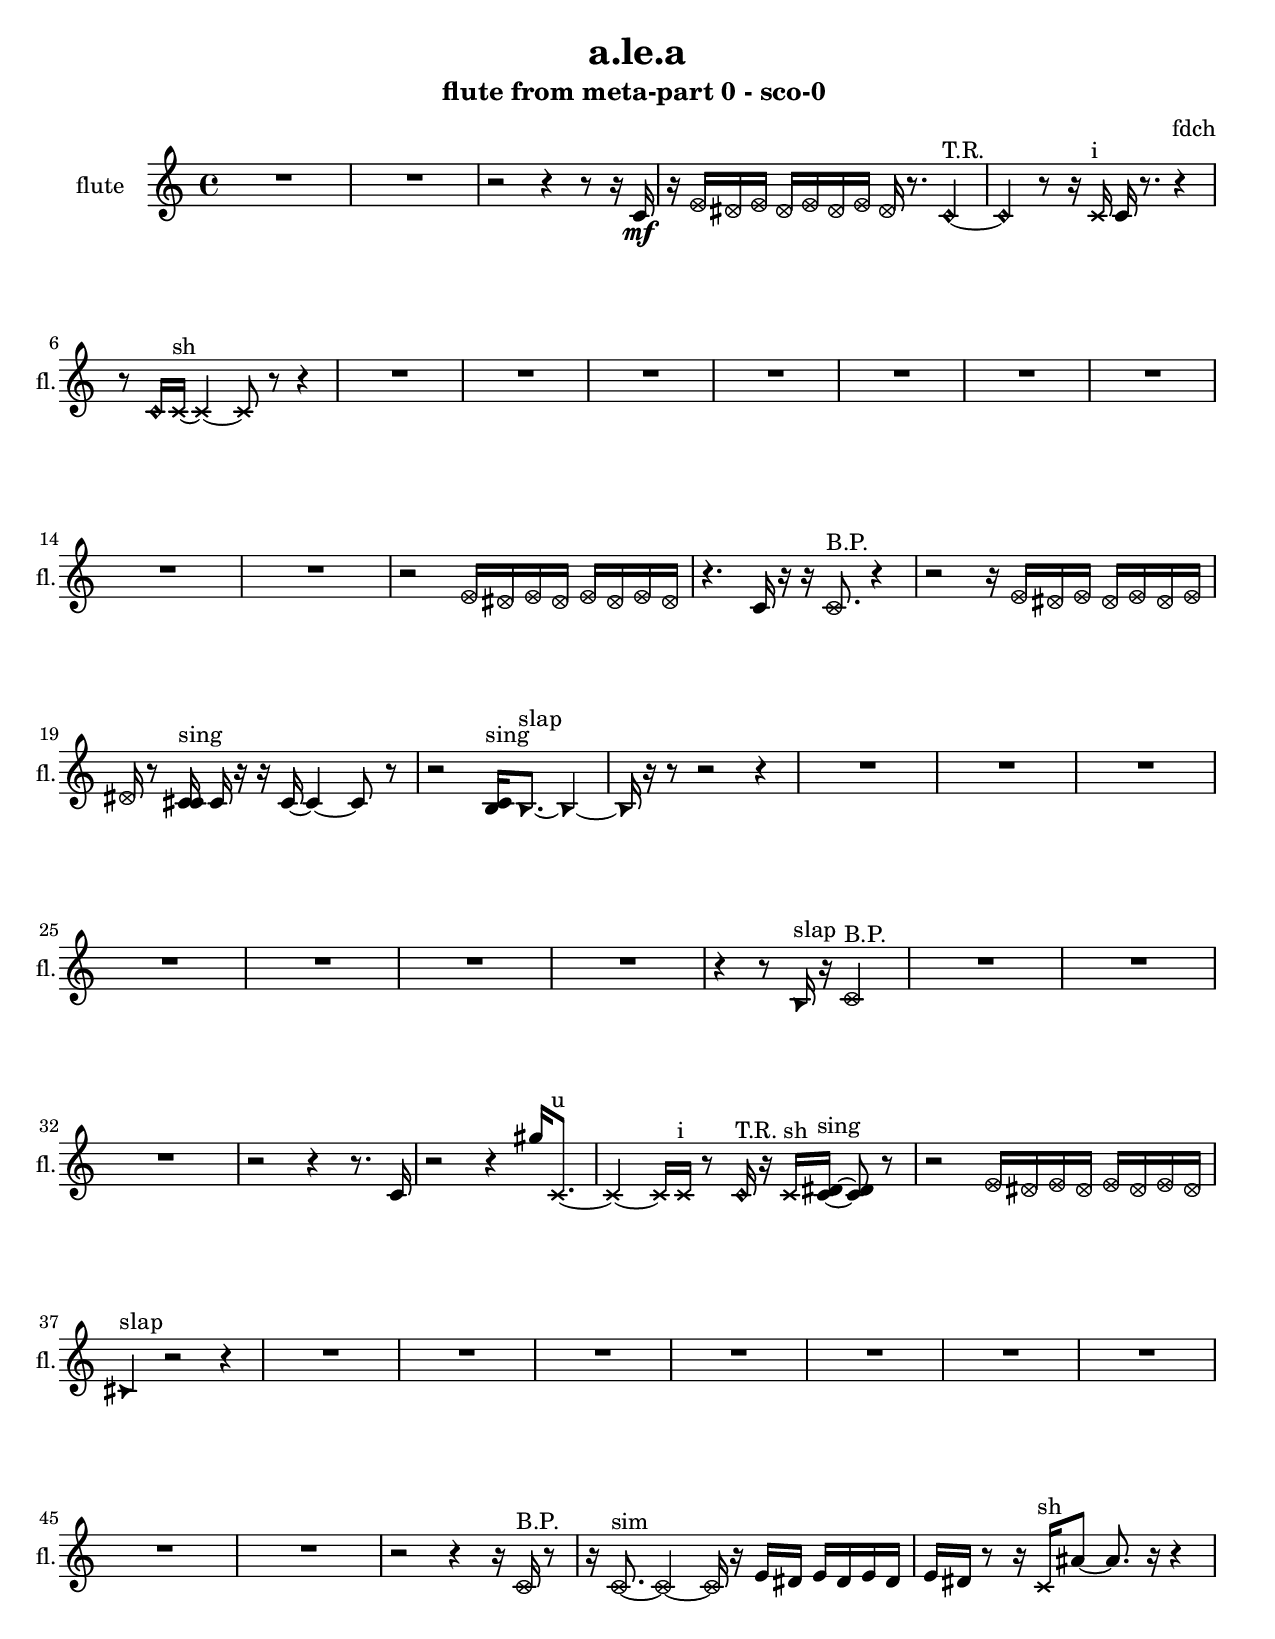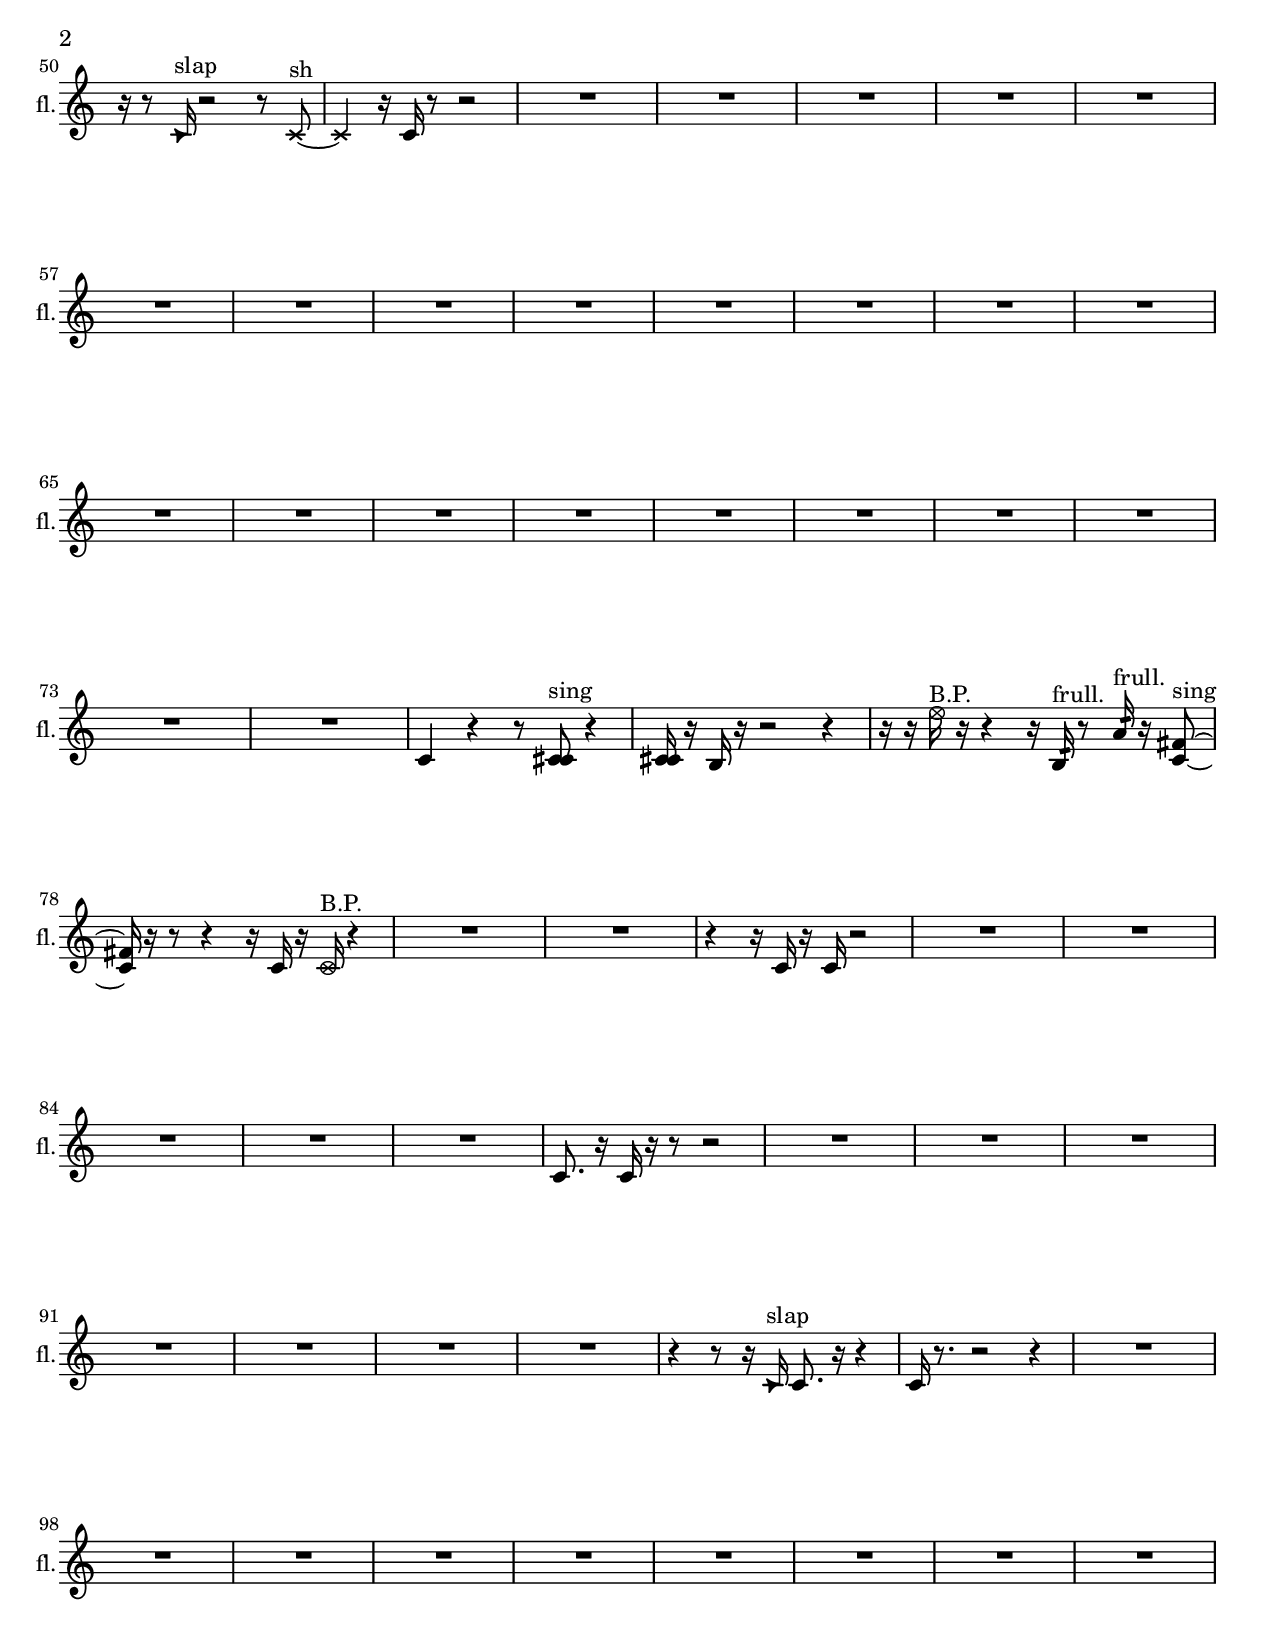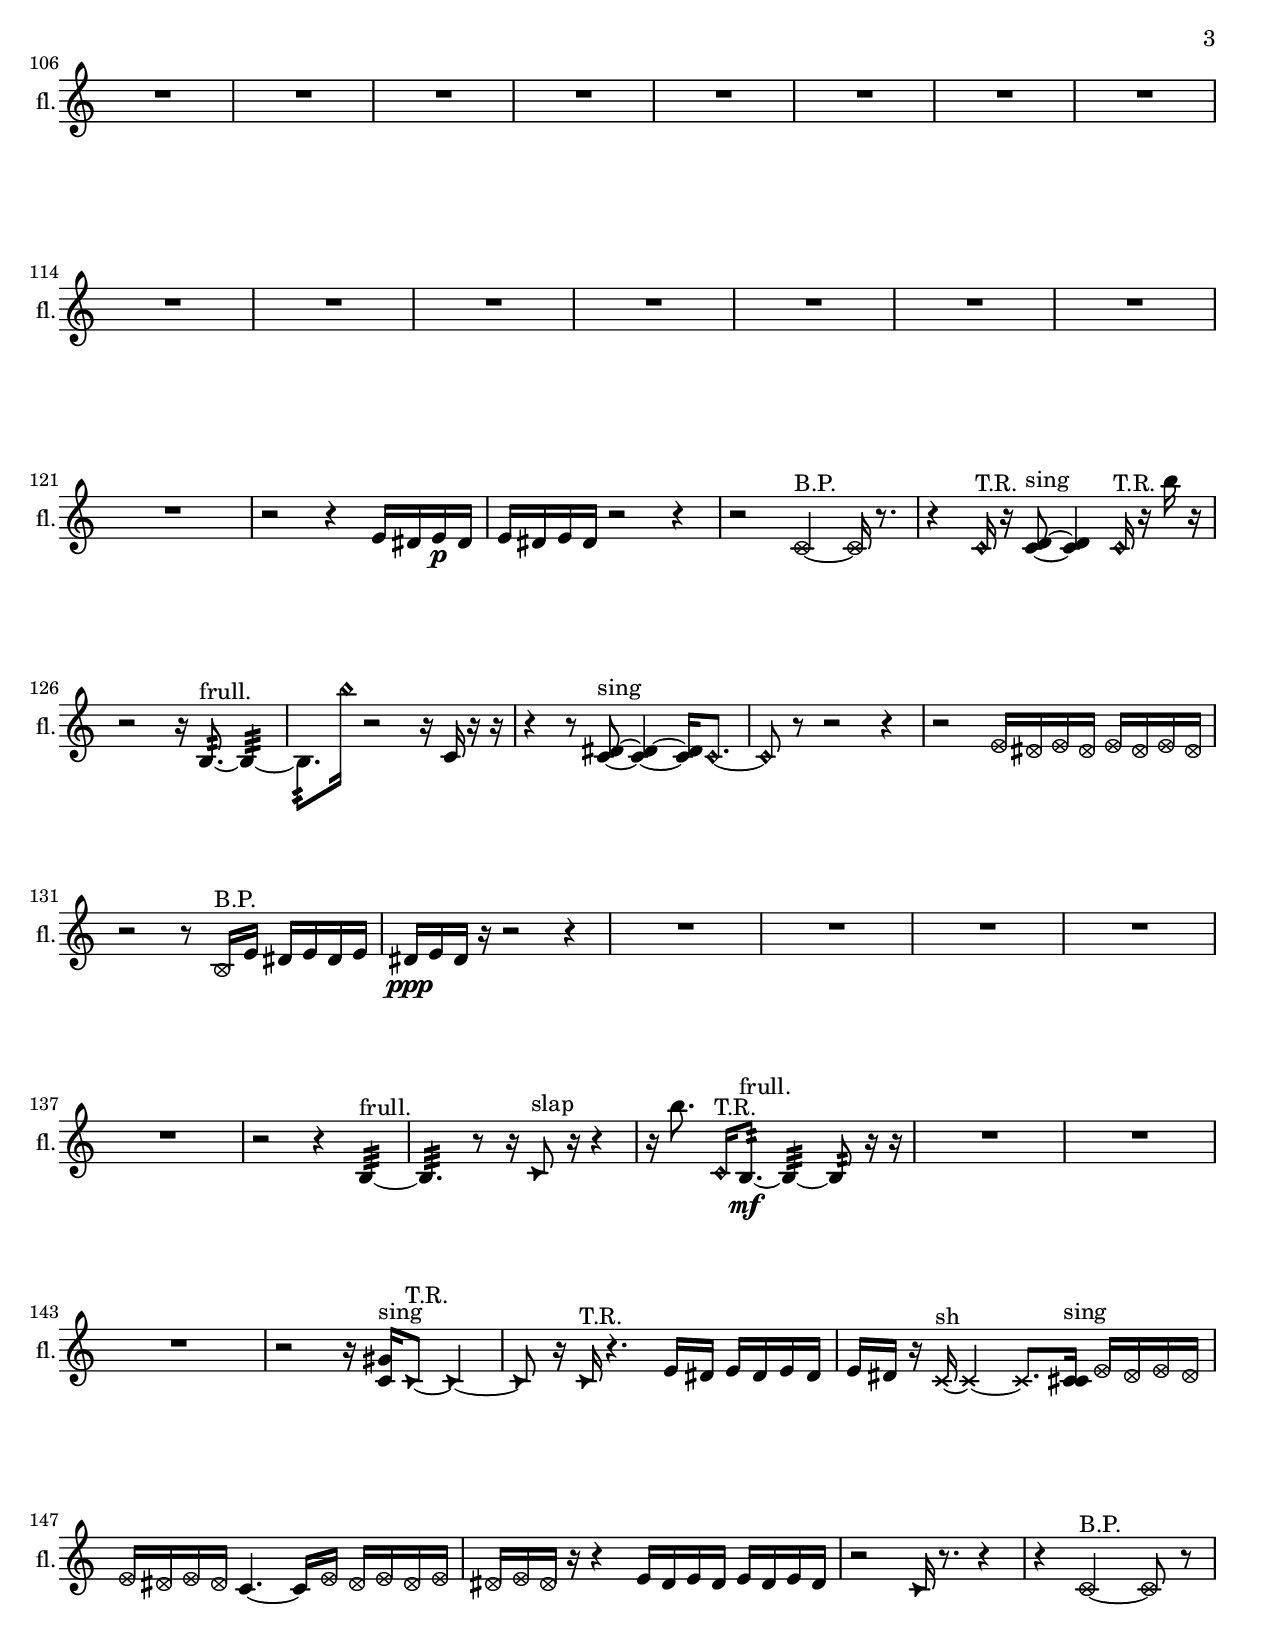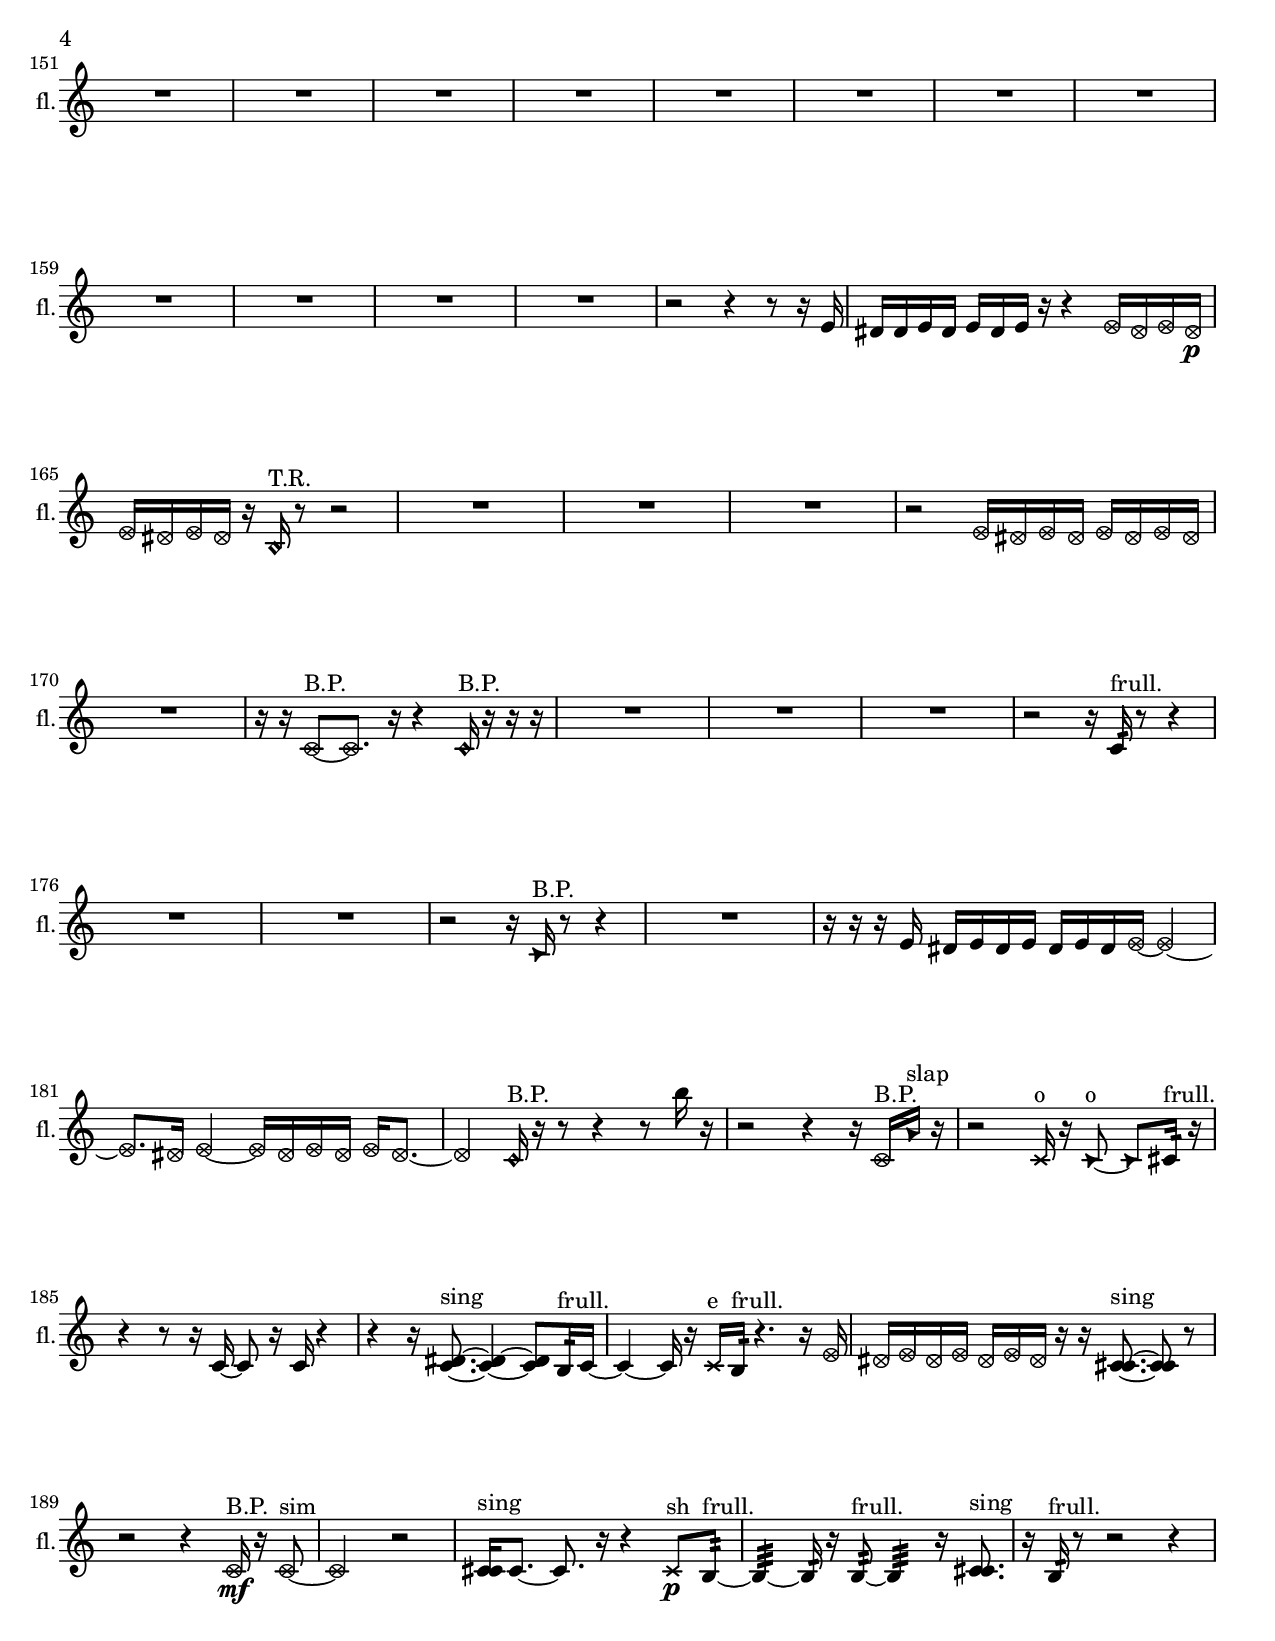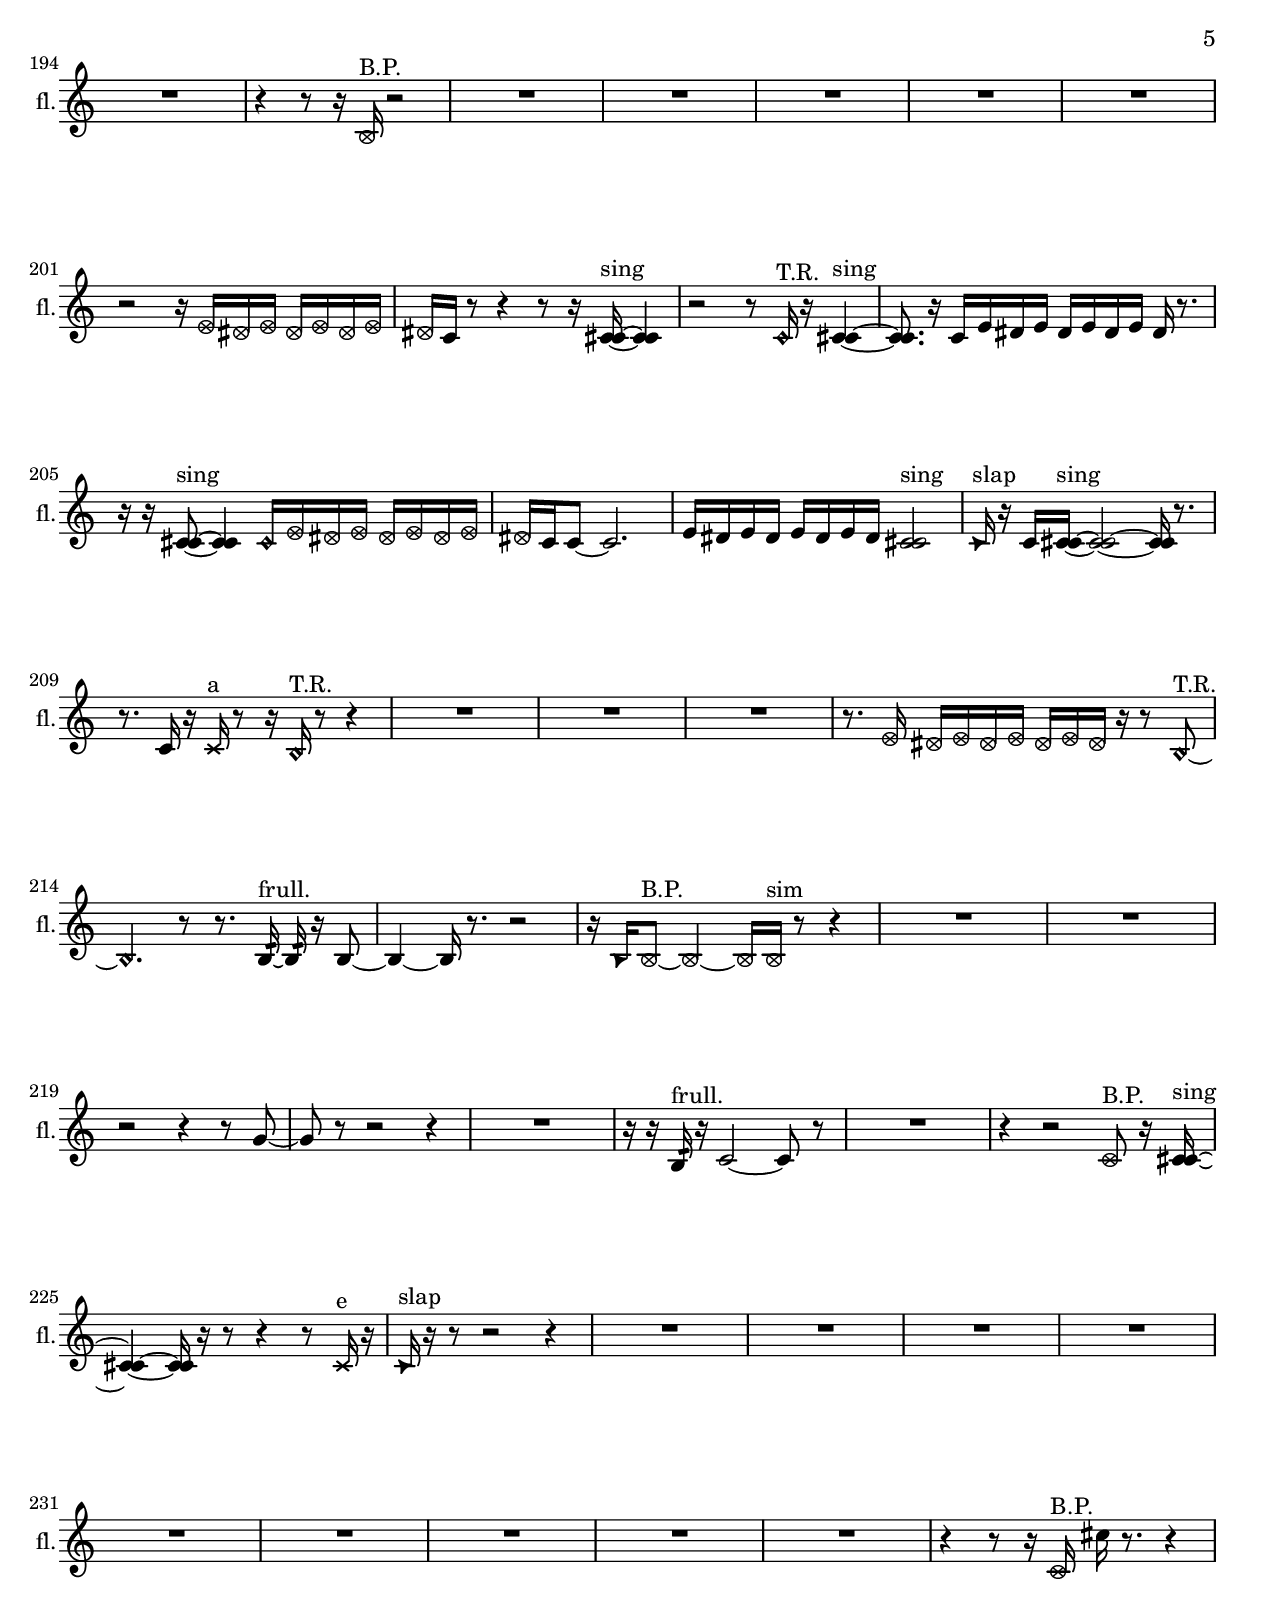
\version "2.19.56" 

flute_one_part = \relative c' {

  \time 4/4

  \clef treble 
  % ________________________________________bar 1 :
  R1  |
  % ________________________________________bar 2 :
  R1  |
  % ________________________________________bar 3 :
  r2 
  r4 
  r8  r16  c16\mf  |
  % ________________________________________bar 4 :
  r16  \once \override NoteHead.style = #'xcircle e16  \once \override NoteHead.style = #'xcircle dis16  \once \override NoteHead.style = #'xcircle e16 
  \once \override NoteHead.style = #'xcircle dis16  \once \override NoteHead.style = #'xcircle e16  \once \override NoteHead.style = #'xcircle dis16  \once \override NoteHead.style = #'xcircle e16 
  \once \override NoteHead.style = #'xcircle dis16  r8. 
  \once \override NoteHead.style = #'harmonic c4~^\markup {T.R. }  |
  % ________________________________________bar 5 :
  \once \override NoteHead.style = #'harmonic c4 
  r8  r16  \xNote c16^\markup {i } 
  c16  r8. 
  r4  |
  % ________________________________________bar 6 :
  r8  \once \override NoteHead.style = #'harmonic c16  \xNote c16~^\markup {sh } 
  \xNote c4~ 
  \xNote c8  r8 
  r4  |
  % ________________________________________bar 7 :
  R1  |
  % ________________________________________bar 8 :
  R1  |
  % ________________________________________bar 9 :
  R1  |
  % ________________________________________bar 10 :
  R1  |
  % ________________________________________bar 11 :
  R1  |
  % ________________________________________bar 12 :
  R1  |
  % ________________________________________bar 13 :
  R1  |
  % ________________________________________bar 14 :
  R1  |
  % ________________________________________bar 15 :
  R1  |
  % ________________________________________bar 16 :
  r2 
  \once \override NoteHead.style = #'xcircle e16  \once \override NoteHead.style = #'xcircle dis16  \once \override NoteHead.style = #'xcircle e16  \once \override NoteHead.style = #'xcircle dis16 
  \once \override NoteHead.style = #'xcircle e16  \once \override NoteHead.style = #'xcircle dis16  \once \override NoteHead.style = #'xcircle e16  \once \override NoteHead.style = #'xcircle dis16  |
  % ________________________________________bar 17 :
  r4. 
  c16  r16 
  r16  \once \override NoteHead.style = #'xcircle c8.^\markup {B.P. } 
  r4  |
  % ________________________________________bar 18 :
  r2 
  r16  \once \override NoteHead.style = #'xcircle e16  \once \override NoteHead.style = #'xcircle dis16  \once \override NoteHead.style = #'xcircle e16 
  \once \override NoteHead.style = #'xcircle dis16  \once \override NoteHead.style = #'xcircle e16  \once \override NoteHead.style = #'xcircle dis16  \once \override NoteHead.style = #'xcircle e16  |
  % ________________________________________bar 19 :
  \once \override NoteHead.style = #'xcircle dis16  r8  <c cis >16^\markup {sing } 
  c16  r16  r16  c16~ 
  c4~ 
  c8  r8  |
  % ________________________________________bar 20 :
  r2 
  <b c >16^\markup {sing }  \once \override NoteHead.style = #'triangle b8.~^\markup {slap } 
  \once \override NoteHead.style = #'triangle b4~  |
  % ________________________________________bar 21 :
  \once \override NoteHead.style = #'triangle b16  r16  r8 
  r2 
  r4  |
  % ________________________________________bar 22 :
  R1  |
  % ________________________________________bar 23 :
  R1  |
  % ________________________________________bar 24 :
  R1  |
  % ________________________________________bar 25 :
  R1  |
  % ________________________________________bar 26 :
  R1  |
  % ________________________________________bar 27 :
  R1  |
  % ________________________________________bar 28 :
  R1  |
  % ________________________________________bar 29 :
  r4 
  r8  \once \override NoteHead.style = #'triangle b16^\markup {slap }  r16 
  \once \override NoteHead.style = #'xcircle c2^\markup {B.P. }  |
  % ________________________________________bar 30 :
  R1  |
  % ________________________________________bar 31 :
  R1  |
  % ________________________________________bar 32 :
  R1  |
  % ________________________________________bar 33 :
  r2 
  r4 
  r8.  c16  |
  % ________________________________________bar 34 :
  r2 
  r4 
  gis''16  \xNote c,,8.~^\markup {u }  |
  % ________________________________________bar 35 :
  \xNote c4~ 
  \xNote c16  \xNote c16^\markup {i }  r8 
  \once \override NoteHead.style = #'harmonic c16^\markup {T.R. }  r16  \xNote c16^\markup {sh }  <c dis >16~^\markup {sing } 
  <c dis >8  r8  |
  % ________________________________________bar 36 :
  r2 
  \once \override NoteHead.style = #'xcircle e16  \once \override NoteHead.style = #'xcircle dis16  \once \override NoteHead.style = #'xcircle e16  \once \override NoteHead.style = #'xcircle dis16 
  \once \override NoteHead.style = #'xcircle e16  \once \override NoteHead.style = #'xcircle dis16  \once \override NoteHead.style = #'xcircle e16  \once \override NoteHead.style = #'xcircle dis16  |
  % ________________________________________bar 37 :
  \once \override NoteHead.style = #'triangle cis4^\markup {slap } 
  r2 
  r4  |
  % ________________________________________bar 38 :
  R1  |
  % ________________________________________bar 39 :
  R1  |
  % ________________________________________bar 40 :
  R1  |
  % ________________________________________bar 41 :
  R1  |
  % ________________________________________bar 42 :
  R1  |
  % ________________________________________bar 43 :
  R1  |
  % ________________________________________bar 44 :
  R1  |
  % ________________________________________bar 45 :
  R1  |
  % ________________________________________bar 46 :
  R1  |
  % ________________________________________bar 47 :
  r2 
  r4 
  r16  \once \override NoteHead.style = #'xcircle c16^\markup {B.P. }  r8  |
  % ________________________________________bar 48 :
  r16  \once \override NoteHead.style = #'xcircle c8.~^\markup {sim } 
  \once \override NoteHead.style = #'xcircle c4~ 
  \once \override NoteHead.style = #'xcircle c16  r16  e16  dis16 
  e16  dis16  e16  dis16  |
  % ________________________________________bar 49 :
  e16  dis16  r8 
  r16  \xNote c16^\markup {sh }  ais'8~ 
  ais8.  r16 
  r4  |
  % ________________________________________bar 50 :
  r16  r8  \once \override NoteHead.style = #'triangle c,16^\markup {slap } 
  r2 
  r8  \xNote c8~^\markup {sh }  |
  % ________________________________________bar 51 :
  \xNote c4 
  r16  c16  r8 
  r2  |
  % ________________________________________bar 52 :
  R1  |
  % ________________________________________bar 53 :
  R1  |
  % ________________________________________bar 54 :
  R1  |
  % ________________________________________bar 55 :
  R1  |
  % ________________________________________bar 56 :
  R1  |
  % ________________________________________bar 57 :
  R1  |
  % ________________________________________bar 58 :
  R1  |
  % ________________________________________bar 59 :
  R1  |
  % ________________________________________bar 60 :
  R1  |
  % ________________________________________bar 61 :
  R1  |
  % ________________________________________bar 62 :
  R1  |
  % ________________________________________bar 63 :
  R1  |
  % ________________________________________bar 64 :
  R1  |
  % ________________________________________bar 65 :
  R1  |
  % ________________________________________bar 66 :
  R1  |
  % ________________________________________bar 67 :
  R1  |
  % ________________________________________bar 68 :
  R1  |
  % ________________________________________bar 69 :
  R1  |
  % ________________________________________bar 70 :
  R1  |
  % ________________________________________bar 71 :
  R1  |
  % ________________________________________bar 72 :
  R1  |
  % ________________________________________bar 73 :
  R1  |
  % ________________________________________bar 74 :
  R1  |
  % ________________________________________bar 75 :
  c4 
  r4 
  r8 <c cis >8^\markup {sing }
  r4  |
  % ________________________________________bar 2 :
  <c cis >16  r16  b16  r16 
  r2 
  r4  |
  % ________________________________________bar 3 :
  r16  r16  \once \override NoteHead.style = #'xcircle e'16^\markup {B.P. }  r16 
  r4 
  r16  b,16:32^\markup {frull. }  r8 
  a'16:32^\markup {frull. }  r16  <c, fis >8~^\markup {sing }  |
  % ________________________________________bar 4 :
  <c fis >16  r16  r8 
  r4 
  r16  c16  r16  \once \override NoteHead.style = #'xcircle c16^\markup {B.P. } 
  r4  |
  % ________________________________________bar 5 :
  R1  |
  % ________________________________________bar 6 :
  R1  |
  % ________________________________________bar 7 :
  r4 
  r16  c16  r16  c16 
  r2  |
  % ________________________________________bar 8 :
  R1  |
  % ________________________________________bar 9 :
  R1  |
  % ________________________________________bar 10 :
  R1  |
  % ________________________________________bar 11 :
  R1  |
  % ________________________________________bar 12 :
  R1  |
  % ________________________________________bar 13 :
  c8.  r16 
  c16  r16  r8 
  r2  |
  % ________________________________________bar 14 :
  R1  |
  % ________________________________________bar 15 :
  R1  |
  % ________________________________________bar 16 :
  R1  |
  % ________________________________________bar 17 :
  R1  |
  % ________________________________________bar 18 :
  R1  |
  % ________________________________________bar 19 :
  R1  |
  % ________________________________________bar 20 :
  R1  |
  % ________________________________________bar 21 :
  r4 
  r8  r16  \once \override NoteHead.style = #'triangle c16^\markup {slap } 
  c8.  r16 
  r4  |
  % ________________________________________bar 22 :
  c16  r8. 
  r2 
  r4  |
  % ________________________________________bar 23 :
  R1  |
  % ________________________________________bar 24 :
  R1  |
  % ________________________________________bar 25 :
  R1  |
  % ________________________________________bar 26 :
  R1  |
  % ________________________________________bar 27 :
  R1  |
  % ________________________________________bar 28 :
  R1  |
  % ________________________________________bar 29 :
  R1  |
  % ________________________________________bar 30 :
  R1  |
  % ________________________________________bar 31 :
  R1  |
  % ________________________________________bar 32 :
  R1  |
  % ________________________________________bar 33 :
  R1  |
  % ________________________________________bar 34 :
  R1  |
  % ________________________________________bar 35 :
  R1  |
  % ________________________________________bar 36 :
  R1  |
  % ________________________________________bar 37 :
  R1  |
  % ________________________________________bar 38 :
  R1  |
  % ________________________________________bar 39 :
  R1  |
  % ________________________________________bar 40 :
  R1  |
  % ________________________________________bar 41 :
  R1  |
  % ________________________________________bar 42 :
  R1  |
  % ________________________________________bar 43 :
  R1  |
  % ________________________________________bar 44 :
  R1  |
  % ________________________________________bar 45 :
  R1  |
  % ________________________________________bar 46 :
  R1  |
  % ________________________________________bar 47 :
  R1  |
  % ________________________________________bar 48 :
  r2 
  r4 
  e16  dis16  e16\p  dis16  |
  % ________________________________________bar 49 :
  e16  dis16  e16  dis16 
  r2 
  r4  |
  % ________________________________________bar 50 :
  r2 
  \once \override NoteHead.style = #'xcircle c4~^\markup {B.P. } 
  \once \override NoteHead.style = #'xcircle c16  r8.  |
  % ________________________________________bar 51 :
  r4 
  \once \override NoteHead.style = #'harmonic c16^\markup {T.R. }  r16  <c d >8~^\markup {sing } 
  <c d >4 
  \once \override NoteHead.style = #'harmonic c16^\markup {T.R. }  r16  b''16  r16  |
  % ________________________________________bar 52 :
  r2 
  r16  b,,8.:32~^\markup {frull. } 
  b4:32~  |
  % ________________________________________bar 53 :
  b8.:32  \once \override NoteHead.style = #'harmonic b''16 
  r2 
  r16  c,,16  r16  r16  |
  % ________________________________________bar 54 :
  r4 
  r8  <c dis >8~^\markup {sing } 
  <c dis >4~ 
  <c dis >16  \once \override NoteHead.style = #'harmonic c8.~  |
  % ________________________________________bar 55 :
  \once \override NoteHead.style = #'harmonic c8  r8 
  r2 
  r4  |
  % ________________________________________bar 56 :
  r2 
  \once \override NoteHead.style = #'xcircle e16  \once \override NoteHead.style = #'xcircle dis16  \once \override NoteHead.style = #'xcircle e16  \once \override NoteHead.style = #'xcircle dis16 
  \once \override NoteHead.style = #'xcircle e16  \once \override NoteHead.style = #'xcircle dis16  \once \override NoteHead.style = #'xcircle e16  \once \override NoteHead.style = #'xcircle dis16  |
  % ________________________________________bar 57 :
  r2 
  r8  \once \override NoteHead.style = #'xcircle b16^\markup {B.P. }  e16 
  dis16  e16  dis16  e16  |
  % ________________________________________bar 58 :
  dis16\ppp  e16  dis16  r16 
  r2 
  r4  |
  % ________________________________________bar 59 :
  R1  |
  % ________________________________________bar 60 :
  R1  |
  % ________________________________________bar 61 :
  R1  |
  % ________________________________________bar 62 :
  R1  |
  % ________________________________________bar 63 :
  R1  |
  % ________________________________________bar 64 :
  r2 
  r4 
  b4:32~^\markup {frull. }  |
  % ________________________________________bar 65 :
  b4.:32 
  r8 
  r16  \once \override NoteHead.style = #'triangle c8^\markup {slap }  r16 
  r4  |
  % ________________________________________bar 66 :
  r16  b''8. 
  \once \override NoteHead.style = #'harmonic c,,16^\markup {T.R. }  b8.:32~\mf^\markup {frull. } 
  b4:32~ 
  b8:32  r16  r16  |
  % ________________________________________bar 67 :
  R1  |
  % ________________________________________bar 68 :
  R1  |
  % ________________________________________bar 69 :
  R1  |
  % ________________________________________bar 70 :
  r2 
  r16  <c gis' >16^\markup {sing }  \once \override NoteHead.style = #'triangle c8~^\markup {T.R. } 
  \once \override NoteHead.style = #'triangle c4~  |
  % ________________________________________bar 71 :
  \once \override NoteHead.style = #'triangle c8  r16  \once \override NoteHead.style = #'triangle c16^\markup {T.R. } 
  r4. 
  e16  dis16 
  e16  dis16  e16  dis16  |
  % ________________________________________bar 72 :
  e16  dis16  r16  \xNote c16~^\markup {sh } 
  \xNote c4~ 
  \xNote c8.  <c cis >16^\markup {sing } 
  \once \override NoteHead.style = #'xcircle e16  \once \override NoteHead.style = #'xcircle dis16  \once \override NoteHead.style = #'xcircle e16  \once \override NoteHead.style = #'xcircle dis16  |
  % ________________________________________bar 73 :
  \once \override NoteHead.style = #'xcircle e16  \once \override NoteHead.style = #'xcircle dis16  \once \override NoteHead.style = #'xcircle e16  \once \override NoteHead.style = #'xcircle dis16 
  c4.~ 
  c16  \once \override NoteHead.style = #'xcircle e16 
  \once \override NoteHead.style = #'xcircle dis16  \once \override NoteHead.style = #'xcircle e16  \once \override NoteHead.style = #'xcircle dis16  \once \override NoteHead.style = #'xcircle e16  |
  % ________________________________________bar 74 :
  \once \override NoteHead.style = #'xcircle dis16  \once \override NoteHead.style = #'xcircle e16  \once \override NoteHead.style = #'xcircle dis16  r16 
  r4 
  e16  dis16  e16  dis16 
  e16  dis16  e16  dis16  |
  % ________________________________________bar 75 :
  r2 
  \once \override NoteHead.style = #'triangle c16  r8. 
  r4  |
  % ________________________________________bar 76 :
  r4 
  \once \override NoteHead.style = #'xcircle c2~^\markup {B.P. } 
  \once \override NoteHead.style = #'xcircle c8  r8  |
  % ________________________________________bar 77 :
  R1  |
  % ________________________________________bar 78 :
  R1  |
  % ________________________________________bar 79 :
  R1  |
  % ________________________________________bar 80 :
  R1  |
  % ________________________________________bar 81 :
  R1 |
  % ________________________________________bar 2 :
  R1  |
  % ________________________________________bar 3 :
  R1  |
  % ________________________________________bar 4 :
  R1  |
  % ________________________________________bar 5 :
  R1  |
  % ________________________________________bar 6 :
  R1  |
  % ________________________________________bar 7 :
  R1  |
  % ________________________________________bar 8 :
  R1  |
  % ________________________________________bar 9 :
  r2 
  r4 
  r8  r16  e16  |
  % ________________________________________bar 10 :
  dis16  dis16  e16  dis16 
  e16  dis16  e16  r16 
  r4 
  \once \override NoteHead.style = #'xcircle e16  \once \override NoteHead.style = #'xcircle dis16  \once \override NoteHead.style = #'xcircle e16  \once \override NoteHead.style = #'xcircle dis16\p  |
  % ________________________________________bar 11 :
  \once \override NoteHead.style = #'xcircle e16  \once \override NoteHead.style = #'xcircle dis16  \once \override NoteHead.style = #'xcircle e16  \once \override NoteHead.style = #'xcircle dis16 
  r16  \once \override NoteHead.style = #'harmonic b16^\markup {T.R. }  r8 
  r2  |
  % ________________________________________bar 12 :
  R1  |
  % ________________________________________bar 13 :
  R1  |
  % ________________________________________bar 14 :
  R1  |
  % ________________________________________bar 15 :
  r2 
  \once \override NoteHead.style = #'xcircle e16  \once \override NoteHead.style = #'xcircle dis16  \once \override NoteHead.style = #'xcircle e16  \once \override NoteHead.style = #'xcircle dis16 
  \once \override NoteHead.style = #'xcircle e16  \once \override NoteHead.style = #'xcircle dis16  \once \override NoteHead.style = #'xcircle e16  \once \override NoteHead.style = #'xcircle dis16  |
  % ________________________________________bar 16 :
  R1  |
  % ________________________________________bar 17 :
  r16  r16  \once \override NoteHead.style = #'xcircle c8~^\markup {B.P. } 
  \once \override NoteHead.style = #'xcircle c8.  r16 
  r4 
  \once \override NoteHead.style = #'harmonic c16^\markup {B.P. }  r16  r16  r16  |
  % ________________________________________bar 18 :
  R1  |
  % ________________________________________bar 19 :
  R1  |
  % ________________________________________bar 20 :
  R1  |
  % ________________________________________bar 21 :
  r2 
  r16  c16:32^\markup {frull. }  r8 
  r4  |
  % ________________________________________bar 22 :
  R1  |
  % ________________________________________bar 23 :
  R1  |
  % ________________________________________bar 24 :
  r2 
  r16  \once \override NoteHead.style = #'triangle c16^\markup {B.P. }  r8 
  r4  |
  % ________________________________________bar 25 :
  R1  |
  % ________________________________________bar 26 :
  r16  r16  r16  e16 
  dis16  e16  dis16  e16 
  dis16  e16  dis16  \once \override NoteHead.style = #'xcircle e16~ 
  \once \override NoteHead.style = #'xcircle e4~  |
  % ________________________________________bar 27 :
  \once \override NoteHead.style = #'xcircle e8.  \once \override NoteHead.style = #'xcircle dis16 
  \once \override NoteHead.style = #'xcircle e4~ 
  \once \override NoteHead.style = #'xcircle e16  \once \override NoteHead.style = #'xcircle dis16  \once \override NoteHead.style = #'xcircle e16  \once \override NoteHead.style = #'xcircle dis16 
  \once \override NoteHead.style = #'xcircle e16  \once \override NoteHead.style = #'xcircle dis8.~  |
  % ________________________________________bar 28 :
  \once \override NoteHead.style = #'xcircle dis4 
  \once \override NoteHead.style = #'harmonic c16^\markup {B.P. }  r16  r8 
  r4 
  r8  b''16  r16  |
  % ________________________________________bar 29 :
  r2 
  r4 
  r16  \once \override NoteHead.style = #'xcircle c,,16^\markup {B.P. }  \once \override NoteHead.style = #'triangle a'16^\markup {slap }  r16  |
  % ________________________________________bar 30 :
  r2 
  \xNote c,16^\markup {o }  r16  \once \override NoteHead.style = #'triangle c8~^\markup {o } 
  \once \override NoteHead.style = #'triangle c8  cis16:32^\markup {frull. }  r16  |
  % ________________________________________bar 31 :
  r4 
  r8  r16  c16~ 
  c8  r16  c16 
  r4  |
  % ________________________________________bar 32 :
  r4 
  r16  <c dis >8.~^\markup {sing } 
  <c dis >4~ 
  <c dis >8  b16:32^\markup {frull. }  c16~  |
  % ________________________________________bar 33 :
  c4~ 
  c16  r16  \xNote c16^\markup {e }  b16:32^\markup {frull. } 
  r4. 
  r16  \once \override NoteHead.style = #'xcircle e16  |
  % ________________________________________bar 34 :
  \once \override NoteHead.style = #'xcircle dis16  \once \override NoteHead.style = #'xcircle e16  \once \override NoteHead.style = #'xcircle dis16  \once \override NoteHead.style = #'xcircle e16 
  \once \override NoteHead.style = #'xcircle dis16  \once \override NoteHead.style = #'xcircle e16  \once \override NoteHead.style = #'xcircle dis16  r16 
  r16  <c cis >8.~^\markup {sing } 
  <c cis >8  r8  |
  % ________________________________________bar 35 :
  r2 
  r4 
  \once \override NoteHead.style = #'xcircle c16\mf^\markup {B.P. }  r16  \once \override NoteHead.style = #'xcircle c8~^\markup {sim }  |
  % ________________________________________bar 36 :
  \once \override NoteHead.style = #'xcircle c2 
  r2  |
  % ________________________________________bar 37 :
  <c cis >16^\markup {sing }  c8.~ 
  c8.  r16 
  r4 
  \xNote c8\p^\markup {sh }  b8:32~^\markup {frull. }  |
  % ________________________________________bar 38 :
  b4:32~ 
  b16:32  r16  b8:32~^\markup {frull. } 
  b4:32 
  r16  <c cis >8.^\markup {sing }  |
  % ________________________________________bar 39 :
  r16  b16:32^\markup {frull. }  r8 
  r2 
  r4  |
  % ________________________________________bar 40 :
  R1  |
  % ________________________________________bar 41 :
  r4 
  r8  r16  \once \override NoteHead.style = #'xcircle b16^\markup {B.P. } 
  r2  |
  % ________________________________________bar 42 :
  R1  |
  % ________________________________________bar 43 :
  R1  |
  % ________________________________________bar 44 :
  R1  |
  % ________________________________________bar 45 :
  R1  |
  % ________________________________________bar 46 :
  R1  |
  % ________________________________________bar 47 :
  r2 
  r16  \once \override NoteHead.style = #'xcircle e16  \once \override NoteHead.style = #'xcircle dis16  \once \override NoteHead.style = #'xcircle e16 
  \once \override NoteHead.style = #'xcircle dis16  \once \override NoteHead.style = #'xcircle e16  \once \override NoteHead.style = #'xcircle dis16  \once \override NoteHead.style = #'xcircle e16  |
  % ________________________________________bar 48 :
  \once \override NoteHead.style = #'xcircle dis16  c16  r8 
  r4 
  r8  r16  <c cis >16~^\markup {sing } 
  <c cis >4  |
  % ________________________________________bar 49 :
  r2 
  r8  \once \override NoteHead.style = #'harmonic c16^\markup {T.R. }  r16 
  <c cis >4~^\markup {sing }  |
  % ________________________________________bar 50 :
  <c cis >8.  r16 
  c16  e16  dis16  e16 
  dis16  e16  dis16  e16 
  dis16  r8.  |
  % ________________________________________bar 51 :
  r16  r16  <c cis >8~^\markup {sing } 
  <c cis >4 
  \once \override NoteHead.style = #'harmonic c16  \once \override NoteHead.style = #'xcircle e16  \once \override NoteHead.style = #'xcircle dis16  \once \override NoteHead.style = #'xcircle e16 
  \once \override NoteHead.style = #'xcircle dis16  \once \override NoteHead.style = #'xcircle e16  \once \override NoteHead.style = #'xcircle dis16  \once \override NoteHead.style = #'xcircle e16  |
  % ________________________________________bar 52 :
  \once \override NoteHead.style = #'xcircle dis16  c16  c8~ 
  c2.  |
  % ________________________________________bar 53 :
  e16  dis16  e16  dis16 
  e16  dis16  e16  dis16 
  <c cis >2^\markup {sing }  |
  % ________________________________________bar 54 :
  \once \override NoteHead.style = #'triangle c16^\markup {slap }  r16  c16  <c cis >16~^\markup {sing } 
  <c cis >2~ 
  <c cis >16  r8.  |
  % ________________________________________bar 55 :
  r8.  c16 
  r16  \xNote c16^\markup {a }  r8 
  r16  \once \override NoteHead.style = #'harmonic b16^\markup {T.R. }  r8 
  r4  |
  % ________________________________________bar 56 :
  R1  |
  % ________________________________________bar 57 :
  R1  |
  % ________________________________________bar 58 :
  R1  |
  % ________________________________________bar 59 :
  r8.  \once \override NoteHead.style = #'xcircle e16 
  \once \override NoteHead.style = #'xcircle dis16  \once \override NoteHead.style = #'xcircle e16  \once \override NoteHead.style = #'xcircle dis16  \once \override NoteHead.style = #'xcircle e16 
  \once \override NoteHead.style = #'xcircle dis16  \once \override NoteHead.style = #'xcircle e16  \once \override NoteHead.style = #'xcircle dis16  r16 
  r8  \once \override NoteHead.style = #'harmonic b8~^\markup {T.R. }  |
  % ________________________________________bar 60 :
  \once \override NoteHead.style = #'harmonic b4. 
  r8 
  r8.  b16:32~^\markup {frull. } 
  b16:32  r16  b8~  |
  % ________________________________________bar 61 :
  b4~ 
  b16  r8. 
  r2  |
  % ________________________________________bar 62 :
  r16  \once \override NoteHead.style = #'triangle b16  \once \override NoteHead.style = #'xcircle b8~^\markup {B.P. } 
  \once \override NoteHead.style = #'xcircle b4~ 
  \once \override NoteHead.style = #'xcircle b16  \once \override NoteHead.style = #'xcircle b16^\markup {sim }  r8 
  r4  |
  % ________________________________________bar 63 :
  R1  |
  % ________________________________________bar 64 :
  R1  |
  % ________________________________________bar 65 :
  r2 
  r4 
  r8  g'8~  |
  % ________________________________________bar 66 :
  g8  r8 
  r2 
  r4  |
  % ________________________________________bar 67 :
  R1  |
  % ________________________________________bar 68 :
  r16  r16  b,16:32^\markup {frull. }  r16 
  c2~ 
  c8  r8  |
  % ________________________________________bar 69 :
  R1  |
  % ________________________________________bar 70 :
  r4 
  r2 
  \once \override NoteHead.style = #'xcircle c8^\markup {B.P. }  r16  <c cis >16~^\markup {sing }  |
  % ________________________________________bar 71 :
  <c cis >4~ 
  <c cis >16  r16  r8 
  r4 
  r8  \xNote c16^\markup {e }  r16  |
  % ________________________________________bar 72 :
  \once \override NoteHead.style = #'triangle c16^\markup {slap }  r16  r8 
  r2 
  r4  |
  % ________________________________________bar 73 :
  R1  |
  % ________________________________________bar 74 :
  R1  |
  % ________________________________________bar 75 :
  R1  |
  % ________________________________________bar 76 :
  R1  |
  % ________________________________________bar 77 :
  R1  |
  % ________________________________________bar 78 :
  R1  |
  % ________________________________________bar 79 :
  R1  |
  % ________________________________________bar 80 :
  R1  |
  % ________________________________________bar 81 :
  R1  |
  % ________________________________________bar 82 :
  r4 
  r8  r16  \once \override NoteHead.style = #'xcircle c16^\markup {B.P. } 
  cis'16  r8.
  r4 |
}



\header {
  title = "a.le.a"
  subtitle = "flute from meta-part 0 - sco-0 "
  composer = "fdch"
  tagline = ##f
}
\paper {
  max-systems-per-page = #8
}
\score {
  <<
    \new Staff \with { 
      instrumentName = "flute" 
      shortInstrumentName = "fl."} 
    {
      <<
        \new Voice {
          \flute_one_part
        }
      >>
    }
  >>
  \layout {
    \mergeDifferentlyHeadedOn
    \mergeDifferentlyDottedOn
    #(set-default-paper-size "letter")
  }
}
